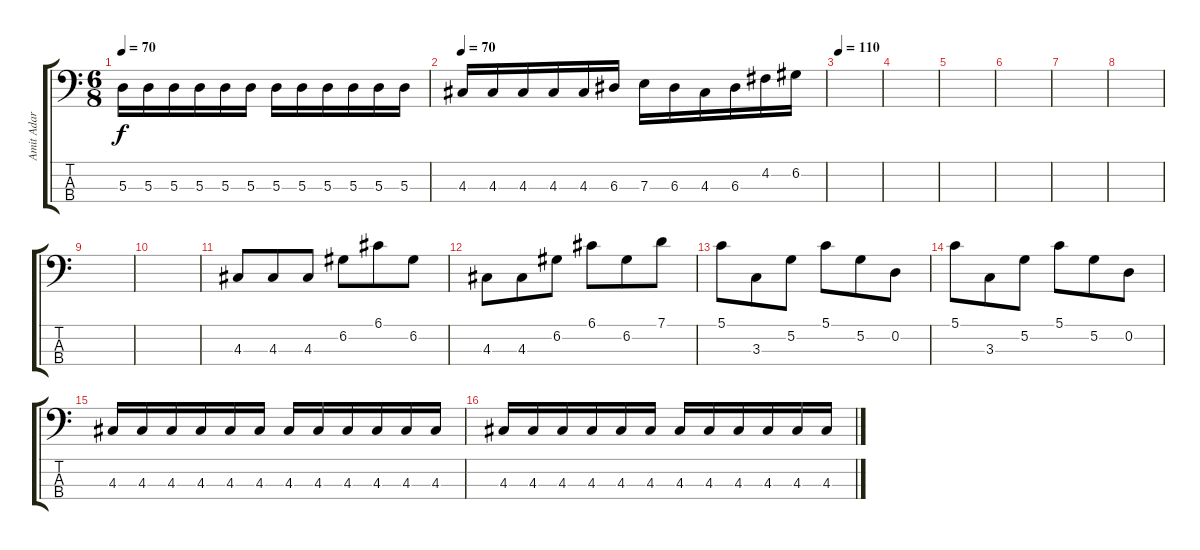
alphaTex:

\track ("Amit Adar" "Amit Adar") {instrument electricbassfinger}
\staff {score tabs}
\tuning (G2 D2 A1 E1) {hide}
\ts (6 8)
\tempo 70
\clef f4
\ks c
5.3.16{dy f} 5.3.16 5.3.16 5.3.16 5.3.16 5.3.16 5.3.16 5.3.16 5.3.16 5.3.16 5.3.16 5.3.16 |
\tempo 70
4.3.16 4.3.16 4.3.16 4.3.16 4.3.16 6.3.16 7.3.16 6.3.16 4.3.16 6.3.16 4.2.16 6.2.16 |
\tempo 110
|
|
|
|
|
|
|
|
4.3.8 4.3.8 4.3.8 6.2.8 6.1.8 6.2.8 |
4.3.8 4.3.8 6.2.8 6.1.8 6.2.8 7.1.8 |
5.1.8 3.3.8 5.2.8 5.1.8 5.2.8 0.2.8 |
5.1.8 3.3.8 5.2.8 5.1.8 5.2.8 0.2.8 |
4.3.16 4.3.16 4.3.16 4.3.16 4.3.16 4.3.16 4.3.16 4.3.16 4.3.16 4.3.16 4.3.16 4.3.16 |
4.3.16 4.3.16 4.3.16 4.3.16 4.3.16 4.3.16 4.3.16 4.3.16 4.3.16 4.3.16 4.3.16 4.3.16
